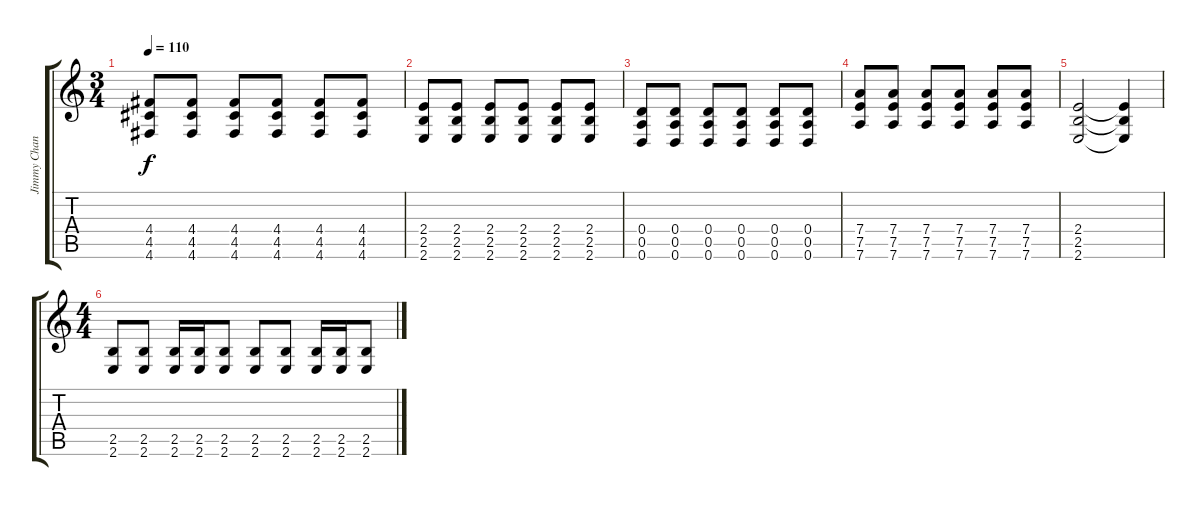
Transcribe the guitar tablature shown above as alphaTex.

\track ("Jimmy Chang" "Jimmy Chan") {instrument overdrivenguitar}
\staff {score tabs}
\tuning (E4 B3 G3 D3 A2 D2) {hide}
\ts (3 4)
\tempo 110
\clef g2
\ks c
(4.4 4.5 4.6).8{dy f} (4.4 4.5 4.6).8 (4.4 4.5 4.6).8 (4.4 4.5 4.6).8 (4.4 4.5 4.6).8 (4.4 4.5 4.6).8 |
(2.4 2.5 2.6).8 (2.4 2.5 2.6).8 (2.4 2.5 2.6).8 (2.4 2.5 2.6).8 (2.4 2.5 2.6).8 (2.4 2.5 2.6).8 |
(0.4 0.5 0.6).8 (0.4 0.5 0.6).8 (0.4 0.5 0.6).8 (0.4 0.5 0.6).8 (0.4 0.5 0.6).8 (0.4 0.5 0.6).8 |
(7.4 7.5 7.6).8 (7.4 7.5 7.6).8 (7.4 7.5 7.6).8 (7.4 7.5 7.6).8 (7.4 7.5 7.6).8 (7.4 7.5 7.6).8 |
(2.4 2.5 2.6).2 (2.4{t} 2.5{t} 2.6{t}).4 |
\ts (4 4)
(2.5 2.6).8 (2.5 2.6).8 (2.5 2.6).16 (2.5 2.6).16 (2.5 2.6).8 (2.5 2.6).8 (2.5 2.6).8 (2.5 2.6).16 (2.5 2.6).16 (2.5 2.6).8
